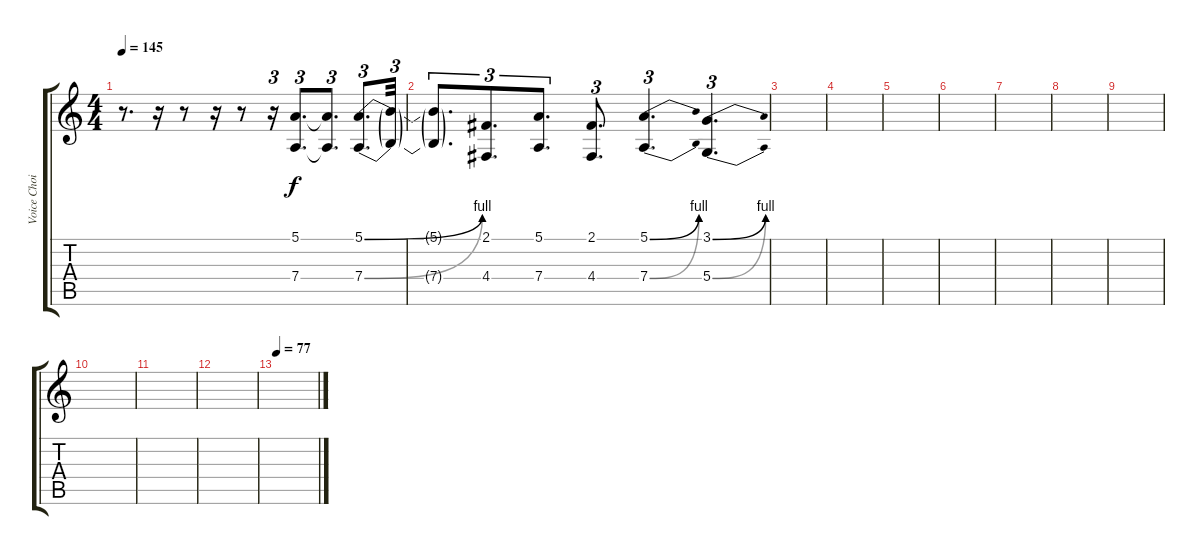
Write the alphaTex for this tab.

\track ("Voice Choir" "Voice Choi") {instrument clarinet bank 7}
\staff {score tabs}
\tuning (E4 B3 G3 D3 A2 E2) {hide}
\ts (4 4)
\tempo 145
\clef g2
\ks c
r.8{d dy f} r.16 r.8 r.16 r.8 r.16{tu (3 2)} (5.1 7.4).8{d tu (3 2)} (5.1{t} 7.4{t}).8{d tu (3 2)} (5.1{be (bend 0 0 60 4)} 7.4{be (bend 0 0 60 4)}).8{d tu (3 2)} (5.1{t} 7.4{t}).32{tu (3 2)} |
(5.1{t} 7.4{t}).8{d tu (3 2)} (2.1 4.4).8{d tu (3 2)} (5.1 7.4).8{d tu (3 2)} (2.1 4.4).8{d tu (3 2)} (5.1{be (bend 0 0 60 4)} 7.4{be (bend 0 0 60 4)}).4{d tu (3 2)} (3.1{be (bend 0 0 60 4)} 5.4{be (bend 0 0 60 4)}).4{d tu (3 2)} |
|
|
|
|
|
|
|
|
|
|
\tempo 77
